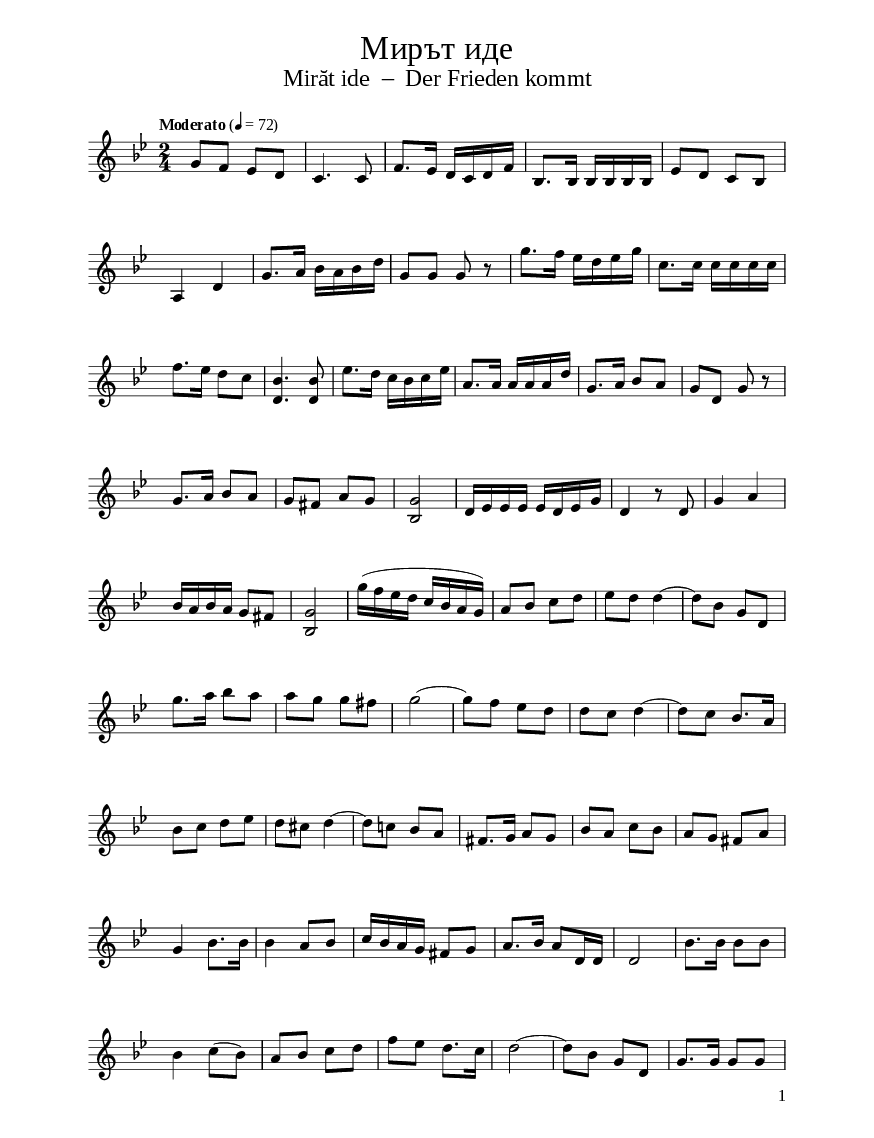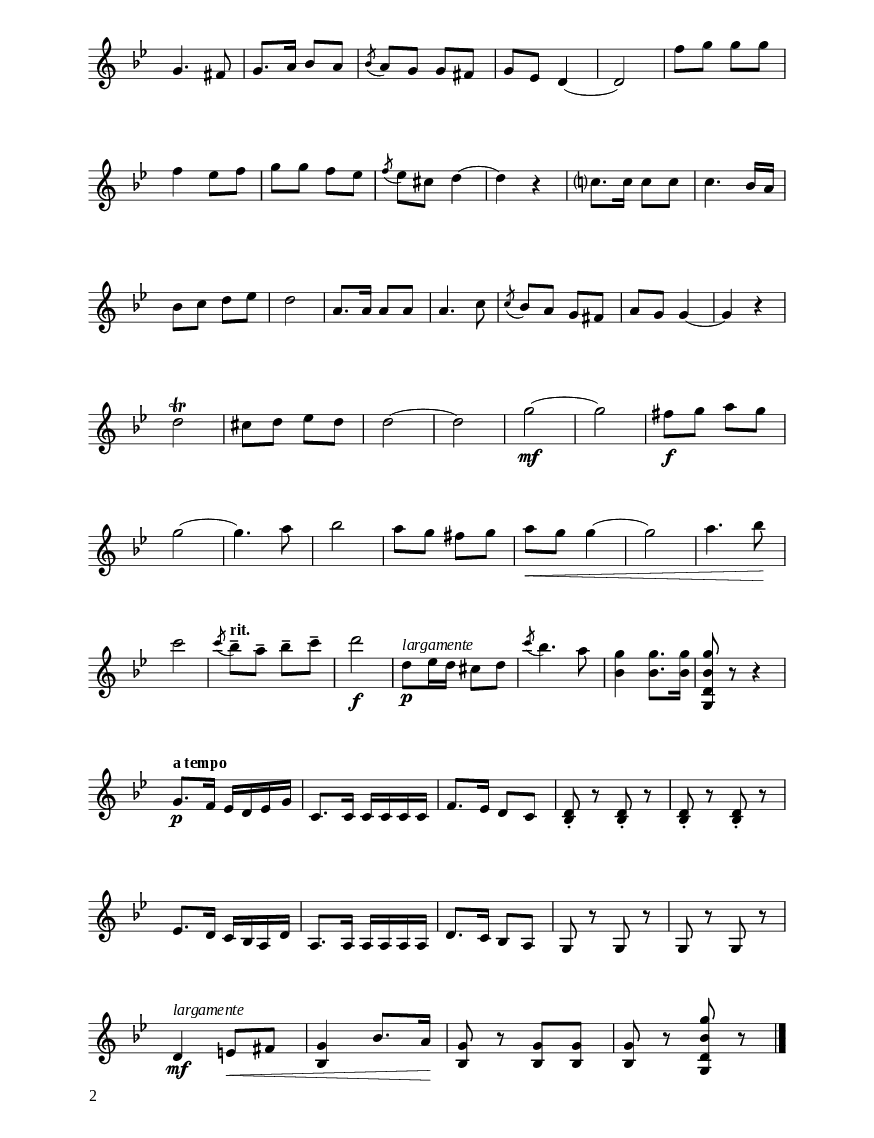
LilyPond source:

\version "2.24.2"

% include paper part and global functions
\include "include/globals.ily"

\bookpart {
  \label #'ref156
  \tocItem \markup "Мирът иде – Mirăt ide"
  \include "include/bookpart-paper.ily"
  \score {
    \include "include/score-layout.ily"

    \new Voice \relative c' {
      \clef treble
      \key g \minor
      \time 2/4
      \tempoFunc "Moderato" 4 "72"
      \autoBeamOff
      g'8[f8] es8[d8] | \noBreak
      c4. c8 | \noBreak
      f8.[es16] d16[c16 d16 f16] | \noBreak
      bes,8.[bes16] bes16[bes16 bes16 bes16] | \noBreak
      es8[d8] c8[bes8] | \break

      a4 d4 | \noBreak
      g8.[a16] bes[a bes d] | \noBreak
      g,8[g] g r | \noBreak
      g'8.[f16] ees[d es g] | \noBreak
      c,8.[c16] c[c c c] | \break

      f8.[es16] d8[c] | \noBreak
      <d, bes'>4. <d bes'>8 | \noBreak
      ees'8.[d16] c[bes c ees] | \noBreak
      a,8.[a16] \stemUp a[a a d] | \noBreak
      g,8.[a16] bes8[a] | \noBreak
      g[d] g r | \break

      g8.[a16] bes8[a] | \noBreak
      g[fis] a[g] | \noBreak
      <bes, g'>2 | \noBreak
      d16[ees ees ees] ees[d ees g] | \noBreak
      d4 r8 d | \noBreak
      g4 a | \break

      bes16[a bes a] g8[fis] | \noBreak
      <bes, g'>2 | \noBreak \stemNeutral
      g''16([f ees d] c[bes a g]) | \noBreak
      a8[bes] c[d] | \noBreak
      es[d] d4~ | \noBreak
      d8[bes] g[d] \break

      g'8.[a16] bes8[a] | \noBreak
      a[g] g[fis] | \noBreak
      g2~ | \noBreak
      g8[f] ees[d] | \noBreak
      d[c] d4 ~ | \noBreak
      d8[c] bes8.[a16] | \break

      bes8[c] d[ees] | \noBreak
      d[cis] d4~ | \noBreak
      d8[c!] bes[a] | \noBreak
      fis8.[g16] a8[g] | \noBreak
      bes[a] c[bes] | \barNumberCheck #40 \noBreak
      a[g] fis[a] | \break

      g4 bes8.[bes16] | \noBreak
      bes4 a8[bes] | \noBreak
      c16[bes a g] fis8[g] | \noBreak
      a8.[bes16] a8[d,16 d] | \noBreak
      d2 | \noBreak
      bes'8.[bes16] bes8[bes] | \break

      bes4 c8([bes]) | \noBreak
      a[bes] c[d] | \noBreak
      f[ees] d8.[c16] | \barNumberCheck #50 \noBreak
      d2~ | \noBreak
      d8[bes] g[d] | \noBreak
      g8.[g16] g8[g] | \break

      g4. fis8 | \noBreak
      g8.[a16] bes8[a] | \noBreak
      \acciaccatura { bes } a[g] g[fis] | \noBreak
      g[ees] d4~ | \noBreak
      d2 | \noBreak
      f'8[g] g[g] | \break

      f4 ees8[f] | \noBreak
      g[g] f[ees] | \noBreak
      \acciaccatura { f } ees[cis] d4~ | \noBreak
      d r | \noBreak
      c?8.[c16] c8[c] | \noBreak
      c4. bes16[a] | \break

      bes8[c] d[ees] | \noBreak
      d2 | \noBreak
      a8.[a16] a8[a] | \noBreak
      a4. c8 | \noBreak
      \acciaccatura { c } bes[a] g[fis] | \noBreak
      a[g] g4~ | \noBreak
      g r | \break

      d'2\trill | \noBreak
      cis8[d] ees[d] | \noBreak
      d2~ | \noBreak
      d2 | \noBreak
      g2\mf ~ | \noBreak
      g2 | \noBreak
      fis8\f[g] a[g] | \break

      g2~ | \noBreak
      g4. a8 | \noBreak
      bes2 | \noBreak
      a8[g] fis[g] | \noBreak
      a\<[g] g4 ~ | \noBreak
      g2 | \noBreak
      a4. bes8\! | \break

      c2 | \noBreak
      \acciaccatura { c8 } \tempo "rit." bes \tenuto[a\tenuto] bes\tenuto[c\tenuto] \noBreak
      d2\f \noBreak
      d,8^\markup{ \italic {largamente} }\p[ees16 d] cis8[d]  | \noBreak
      \acciaccatura { c' } bes4. a8 | \noBreak
      <g bes,>4 <g bes,>8.[<g bes,>16] | \noBreak
      <g,, d' bes' g'>8 r r4 | \break

      \tempo "a tempo"
      g'8.\p[f16] ees[d ees g] | \noBreak
      c,8.[c16] c[c c c] | \noBreak
      f8.[ees16] d8[c] | \noBreak
      <bes d>8\staccato r  <bes d>8\staccato r | \noBreak
      <bes d>8\staccato r  <bes d>8\staccato r | \break

      ees8.[d16] c[bes a d] | \noBreak
      a8.[a16] a[a a a] | \barNumberCheck #100 \noBreak
      d8.[c16] bes8[a] | \noBreak
      g r g r | \noBreak
      g r g r | \break

      d'4\mf^\markup{ \italic {largamente} } e!8\<[fis] | \noBreak
      <bes, g'>4 bes'8.[a16]\! | \noBreak
      <bes, g'>8 r <bes g'>[<bes g'>] \noBreak
      <bes g'> r <g d' bes' g'> r | \bar "|."

    }

    \addlyrics {


    }

    \addlyrics {

    }
    \header {
      title = \titleFunc "Мирът иде" "Mirăt ide  –  Der Frieden kommt"
    }

    \midi{}

  } % score
  %\markup \dc-two "D.C." "con repitione"

  %\pageBreak

  % include foreign translation(s) of the song
  %\include "lyrics_de/020_bratstvo_edinstvo_lyrics_de.ly"

} % bookpart
